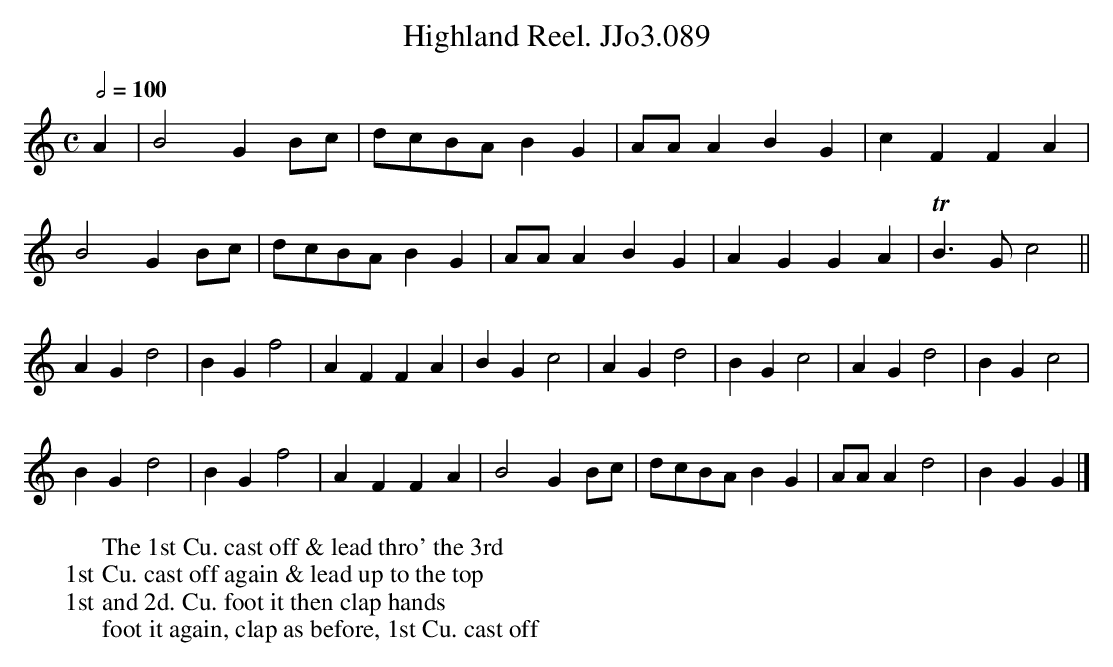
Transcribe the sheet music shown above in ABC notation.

X:1
T:Highland Reel. JJo3.089
M:C
L:1/4
Q:1/2=100
K:C
A | B2 G B/c/ | d/c/B/A/ BG | A/A/ A BG | cFFA |
B2 G B/c/ | d/c/B/A/ BG | A/A/A BG | AGGA | TB>G c2 ||
AG d2 | BG f2 | AFFA | BGc2 |\
AG d2 | BG c2 | AG d2 | BGc2 |
BGd2 | BG f2 | AFFA | B2 G B/c/ |\
d/c/B/A/ BG | A/A/A d2 | BGG |]
W:The 1st Cu. cast off & lead thro' the 3rd
W:1st Cu. cast off again & lead up to the top
W:1st and 2d. Cu. foot it then clap hands
W:foot it again, clap as before, 1st Cu. cast off
